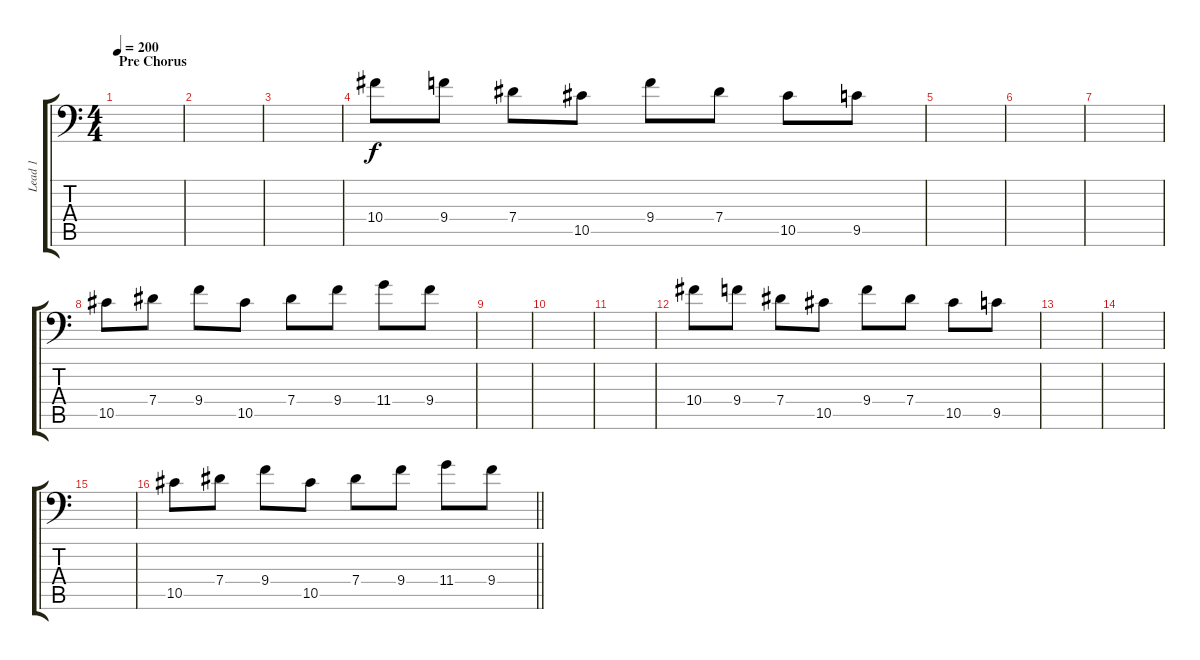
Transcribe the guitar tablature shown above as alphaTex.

\track ("Lead 1" "Lead 1") {instrument overdrivenguitar}
\staff {score tabs}
\tuning (Bb3 F3 Db3 Ab2 Eb2 Bb1) {hide}
\ts (4 4)
\section ("" "Pre Chorus")
\tempo 200
\clef f4
\ks c
|
|
|
10.4.8 9.4.8 7.4.8 10.5.8 9.4.8 7.4.8 10.5.8 9.5.8 |
|
|
|
10.5.8 7.4.8 9.4.8 10.5.8 7.4.8 9.4.8 11.4.8 9.4.8 |
|
|
|
10.4.8 9.4.8 7.4.8 10.5.8 9.4.8 7.4.8 10.5.8 9.5.8 |
|
|
|
\barLineRight lightlight
10.5.8 7.4.8 9.4.8 10.5.8 7.4.8 9.4.8 11.4.8 9.4.8
